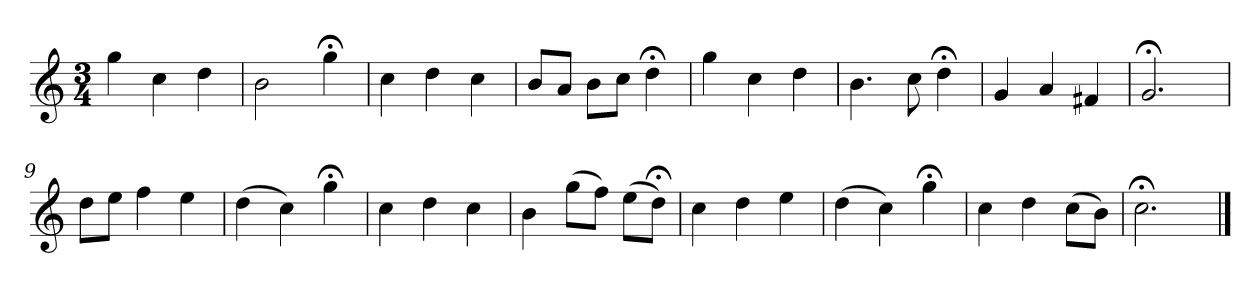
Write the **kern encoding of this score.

**kern
*part1
*staff1
*k[]
*C:
*M3/4
*MM120
=1
4gg
4cc
4dd
=2
2b
4gg;<
=3
4cc
4dd
4cc
=4
8bL
8aJ
8bL
8ccJ
4dd;<
=5
4gg
4cc
4dd
=6
4.b
8cc
4dd;<
=7
4g
4a
4f#X
=8
2.g;<
=9
8ddL
8eeJ
4ff
4ee
=10
(4dd
4cc)
4gg;<
=11
4cc
4dd
4cc
=12
4b
(8ggL
8ffJ)
(8eeL
8dd;<J)
=13
4cc
4dd
4ee
=14
(4dd
4cc)
4gg;<
=15
4cc
4dd
(8ccL
8bJ)
=16
2.cc;<
==
*-
